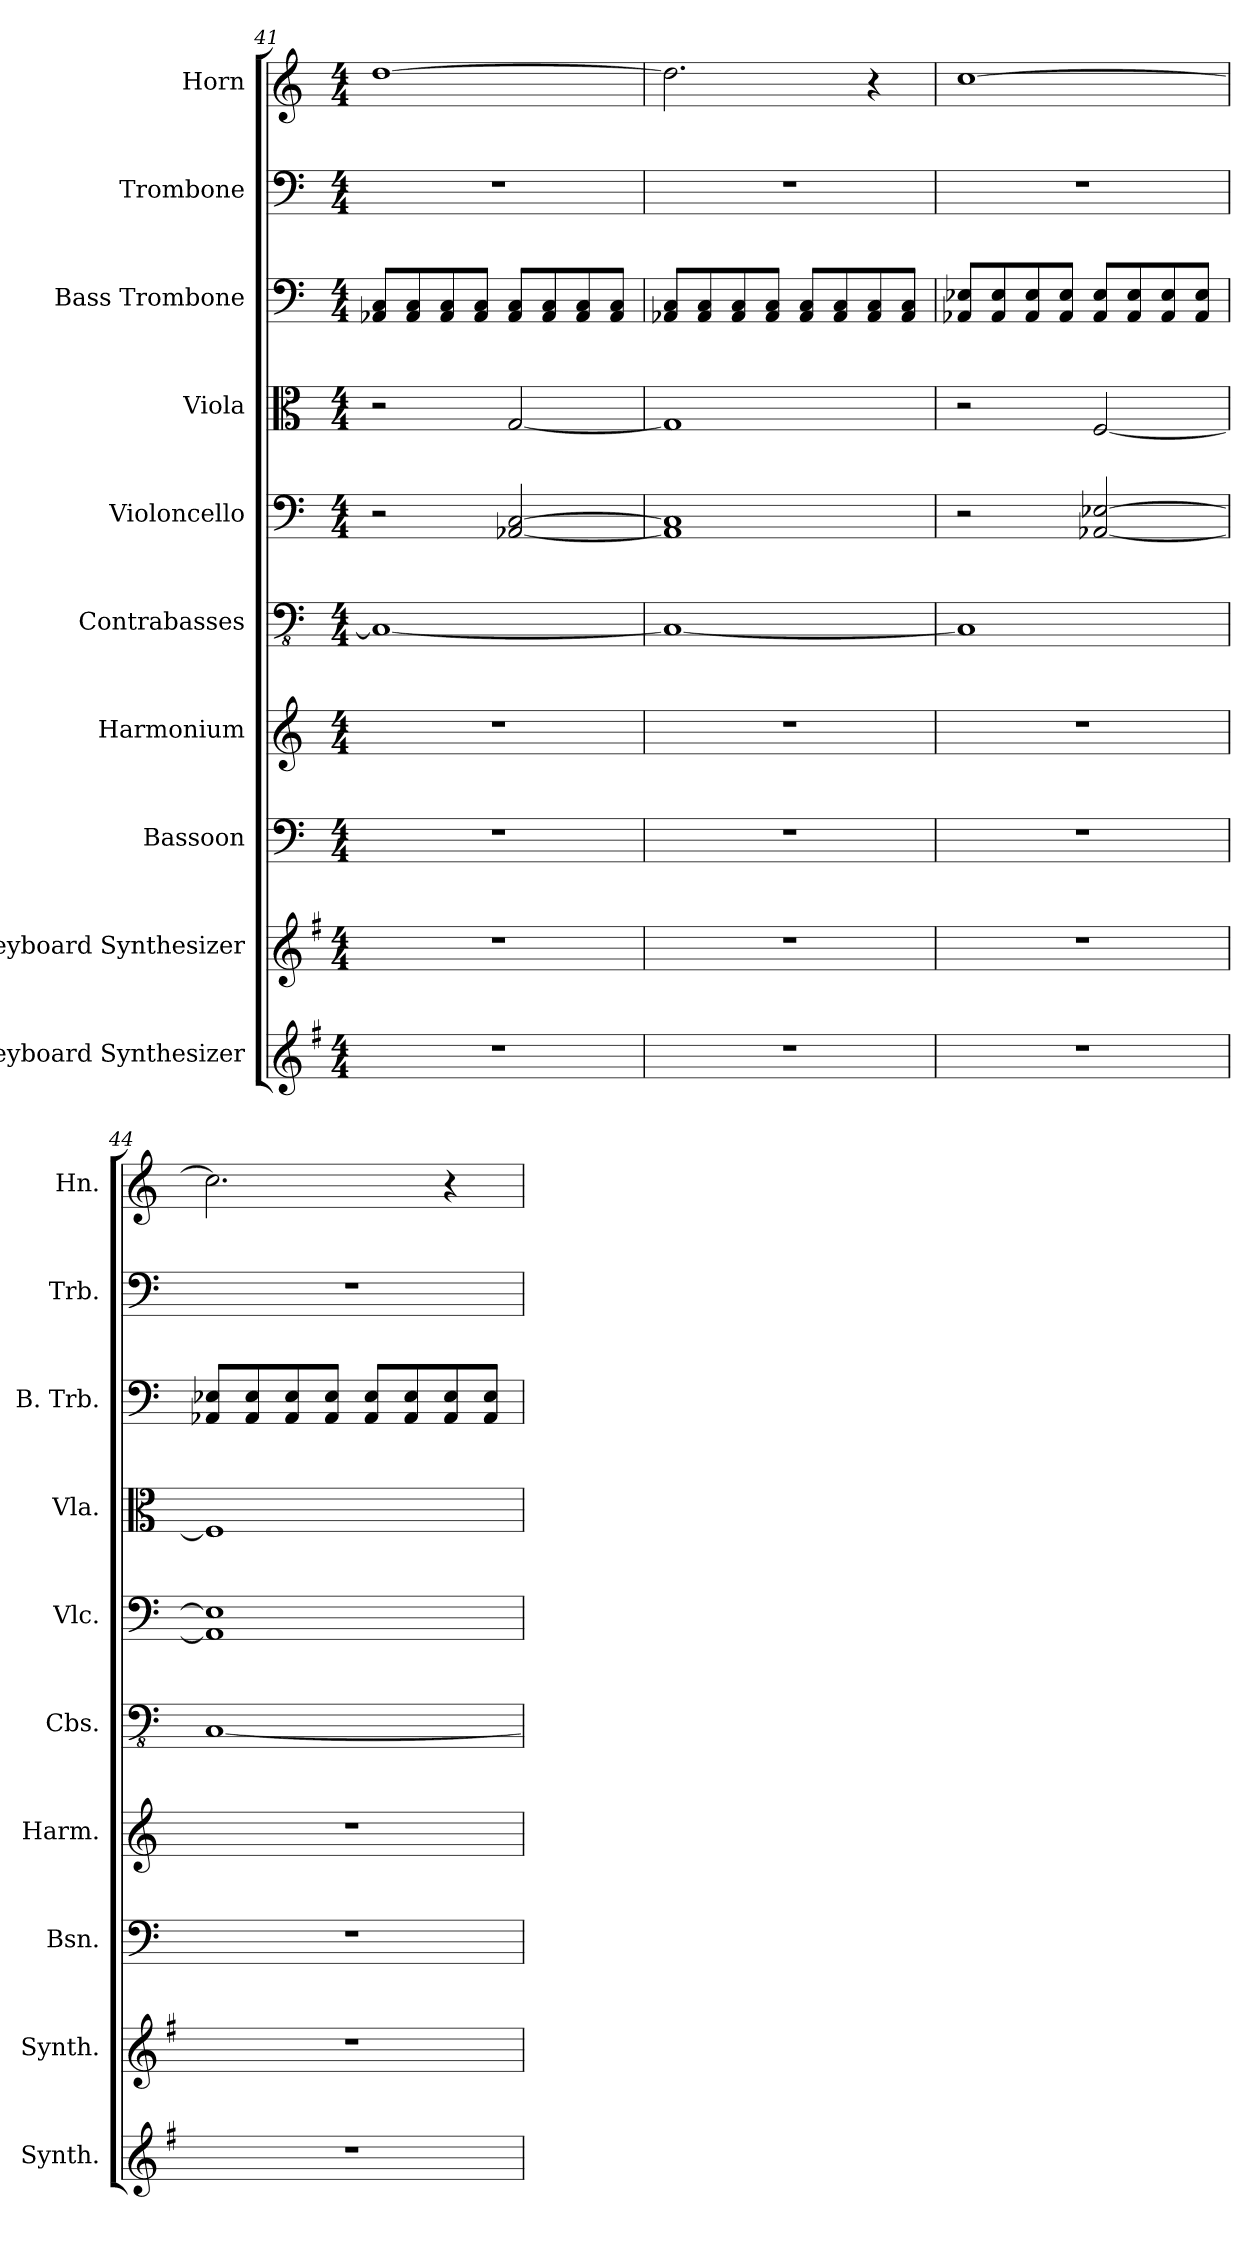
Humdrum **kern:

**kern	**kern	**kern	**kern	**kern	**kern	**kern	**kern	**kern	**kern
*part10	*part9	*part8	*part7	*part6	*part5	*part4	*part3	*part2	*part1
*staff10	*staff9	*staff8	*staff7	*staff6	*staff5	*staff4	*staff3	*staff2	*staff1
*I"Keyboard Synthesizer	*I"Keyboard Synthesizer	*I"Bassoon	*I"Harmonium	*I"Contrabasses	*I"Violoncello	*I"Viola	*I"Bass Trombone	*I"Trombone	*I"Horn
*I'Synth.	*I'Synth.	*I'Bsn.	*I'Harm.	*I'Cbs.	*I'Vlc.	*I'Vla.	*I'B. Trb.	*I'Trb.	*I'Hn.
*clefG2	*clefG2	*clefF4	*clefG2	*clefFv4	*clefF4	*clefC3	*clefF4	*clefF4	*clefG2
*ITrd4c7	*ITrd4c7	*	*	*	*	*	*	*	*ITrd4c7
*k[]	*k[]	*k[]	*k[]	*k[]	*k[]	*k[]	*k[]	*k[]	*k[b-]
*M4/4	*M4/4	*M4/4	*M4/4	*M4/4	*M4/4	*M4/4	*M4/4	*M4/4	*M4/4
=41	=41	=41	=41	=41	=41	=41	=41	=41	=41
1r	1r	1r	1r	1CC_	2r	2r	8AA-X/ 8C/L	1r	[1g
.	.	.	.	.	.	.	8AA-/ 8C/	.	.
.	.	.	.	.	.	.	8AA-/ 8C/	.	.
.	.	.	.	.	.	.	8AA-/ 8C/J	.	.
.	.	.	.	.	[2AA-X/ [2C/	[2G/	8AA-/ 8C/L	.	.
.	.	.	.	.	.	.	8AA-/ 8C/	.	.
.	.	.	.	.	.	.	8AA-/ 8C/	.	.
.	.	.	.	.	.	.	8AA-/ 8C/J	.	.
=42	=42	=42	=42	=42	=42	=42	=42	=42	=42
1r	1r	1r	1r	1CC_	1AA-] 1C]	1G]	8AA-X/ 8C/L	1r	2.g\]
.	.	.	.	.	.	.	8AA-/ 8C/	.	.
.	.	.	.	.	.	.	8AA-/ 8C/	.	.
.	.	.	.	.	.	.	8AA-/ 8C/J	.	.
.	.	.	.	.	.	.	8AA-/ 8C/L	.	.
.	.	.	.	.	.	.	8AA-/ 8C/	.	.
.	.	.	.	.	.	.	8AA-/ 8C/	.	4r
.	.	.	.	.	.	.	8AA-/ 8C/J	.	.
!!LO:PB:g=z
=43	=43	=43	=43	=43	=43	=43	=43	=43	=43
1r	1r	1r	1r	1CC]	2r	2r	8AA-X/ 8E-X/L	1r	[1f
.	.	.	.	.	.	.	8AA-/ 8E-/	.	.
.	.	.	.	.	.	.	8AA-/ 8E-/	.	.
.	.	.	.	.	.	.	8AA-/ 8E-/J	.	.
.	.	.	.	.	[2AA-X/ [2E-X/	[2F/	8AA-/ 8E-/L	.	.
.	.	.	.	.	.	.	8AA-/ 8E-/	.	.
.	.	.	.	.	.	.	8AA-/ 8E-/	.	.
.	.	.	.	.	.	.	8AA-/ 8E-/J	.	.
=44	=44	=44	=44	=44	=44	=44	=44	=44	=44
1r	1r	1r	1r	[1CC	1AA-] 1E-]	1F]	8AA-X/ 8E-X/L	1r	2.f\]
.	.	.	.	.	.	.	8AA-/ 8E-/	.	.
.	.	.	.	.	.	.	8AA-/ 8E-/	.	.
.	.	.	.	.	.	.	8AA-/ 8E-/J	.	.
.	.	.	.	.	.	.	8AA-/ 8E-/L	.	.
.	.	.	.	.	.	.	8AA-/ 8E-/	.	.
.	.	.	.	.	.	.	8AA-/ 8E-/	.	4r
.	.	.	.	.	.	.	8AA-/ 8E-/J	.	.
=	=	=	=	=	=	=	=	=	=
*-	*-	*-	*-	*-	*-	*-	*-	*-	*-
